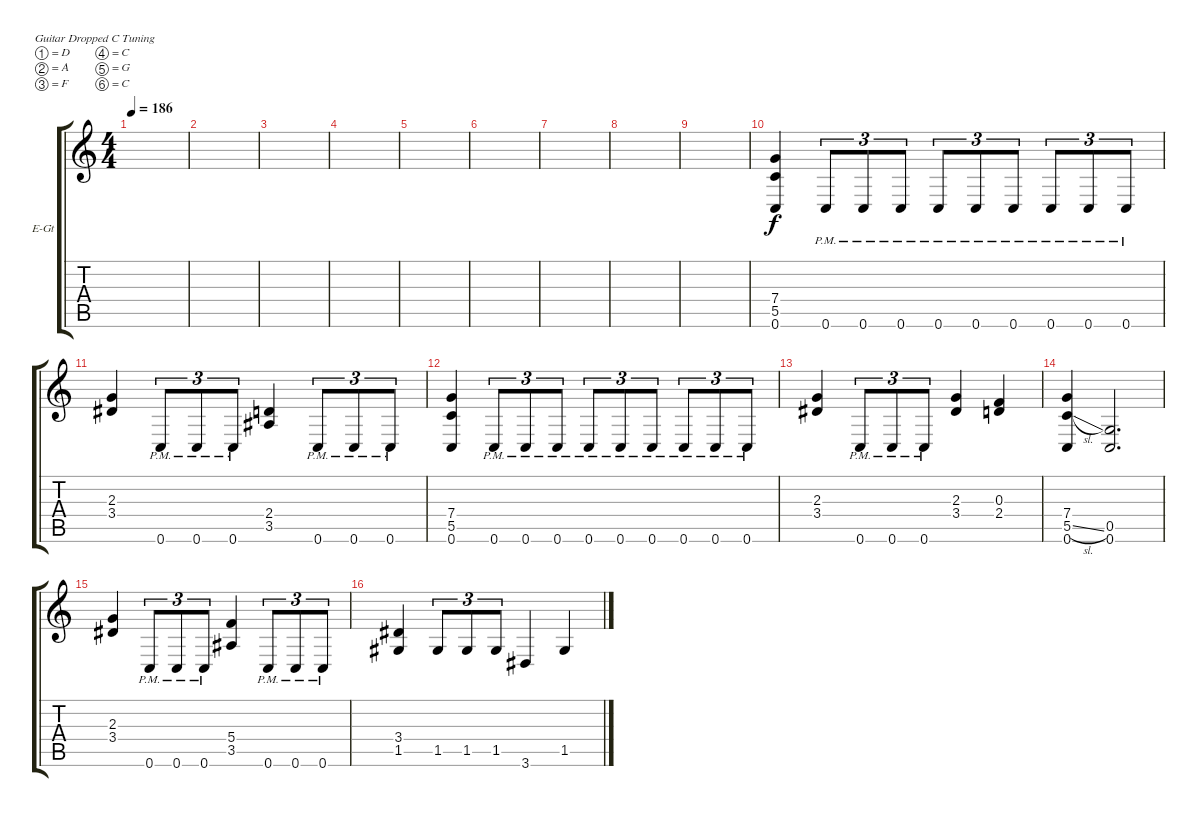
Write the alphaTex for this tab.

\defaultSystemsLayout 4
\bracketExtendMode groupsimilarinstruments
\firstSystemTrackNameOrientation horizontal
\otherSystemsTrackNameOrientation horizontal
\track ("Electric Guitar 3" "E-Gt") {instrument distortionguitar}
\staff {score tabs}
\tuning (D4 A3 F3 C3 G2 C2)
\ts (4 4)
\tempo 186
\clef g2
\scale
0.333333
\ks c
|
\scale
0.333333 |
\scale
0.333333 |
\scale
0.333333 |
\scale
0.333333 |
\scale
0.333333 |
\scale
0.333333 |
\scale
0.333333 |
\scale
0.333333 |
\scale
0.333333 (5.5 7.4 0.6).4 0.6{pm}.8{tu (3 2)} 0.6{pm}.8{tu (3 2)} 0.6{pm}.8{tu (3 2)} 0.6{pm}.8{tu (3 2)} 0.6{pm}.8{tu (3 2)} 0.6{pm}.8{tu (3 2)} 0.6{pm}.8{tu (3 2)} 0.6{pm}.8{tu (3 2)} 0.6{pm}.8{tu (3 2)} |
\scale
0.333333 (3.4 2.3).4 0.6{pm}.8{tu (3 2)} 0.6{pm}.8{tu (3 2)} 0.6{pm}.8{tu (3 2)} (2.4 3.5).4 0.6{pm}.8{tu (3 2)} 0.6{pm}.8{tu (3 2)} 0.6{pm}.8{tu (3 2)} |
\scale
0.333333 (0.6 5.5 7.4).4 0.6{pm}.8{tu (3 2)} 0.6{pm}.8{tu (3 2)} 0.6{pm}.8{tu (3 2)} 0.6{pm}.8{tu (3 2)} 0.6{pm}.8{tu (3 2)} 0.6{pm}.8{tu (3 2)} 0.6{pm}.8{tu (3 2)} 0.6{pm}.8{tu (3 2)} 0.6{pm}.8{tu (3 2)} |
\scale
0.333333 (3.4 2.3).4 0.6{pm}.8{tu (3 2)} 0.6{pm}.8{tu (3 2)} 0.6{pm}.8{tu (3 2)} (3.4 2.3).4 (2.4 0.3).4 |
\scale
0.333333 (5.5{sl} 7.4 0.6).4 (0.6 0.5).2{d} |
\scale
0.333333 (3.4 2.3).4 0.6{pm}.8{tu (3 2)} 0.6{pm}.8{tu (3 2)} 0.6{pm}.8{tu (3 2)} (3.5 5.4).4 0.6{pm}.8{tu (3 2)} 0.6{pm}.8{tu (3 2)} 0.6{pm}.8{tu (3 2)} |
\scale
0.333333 (1.5 3.4).4 1.5.8{tu (3 2)} 1.5.8{tu (3 2)} 1.5.8{tu (3 2)} 3.6.4 1.5.4
